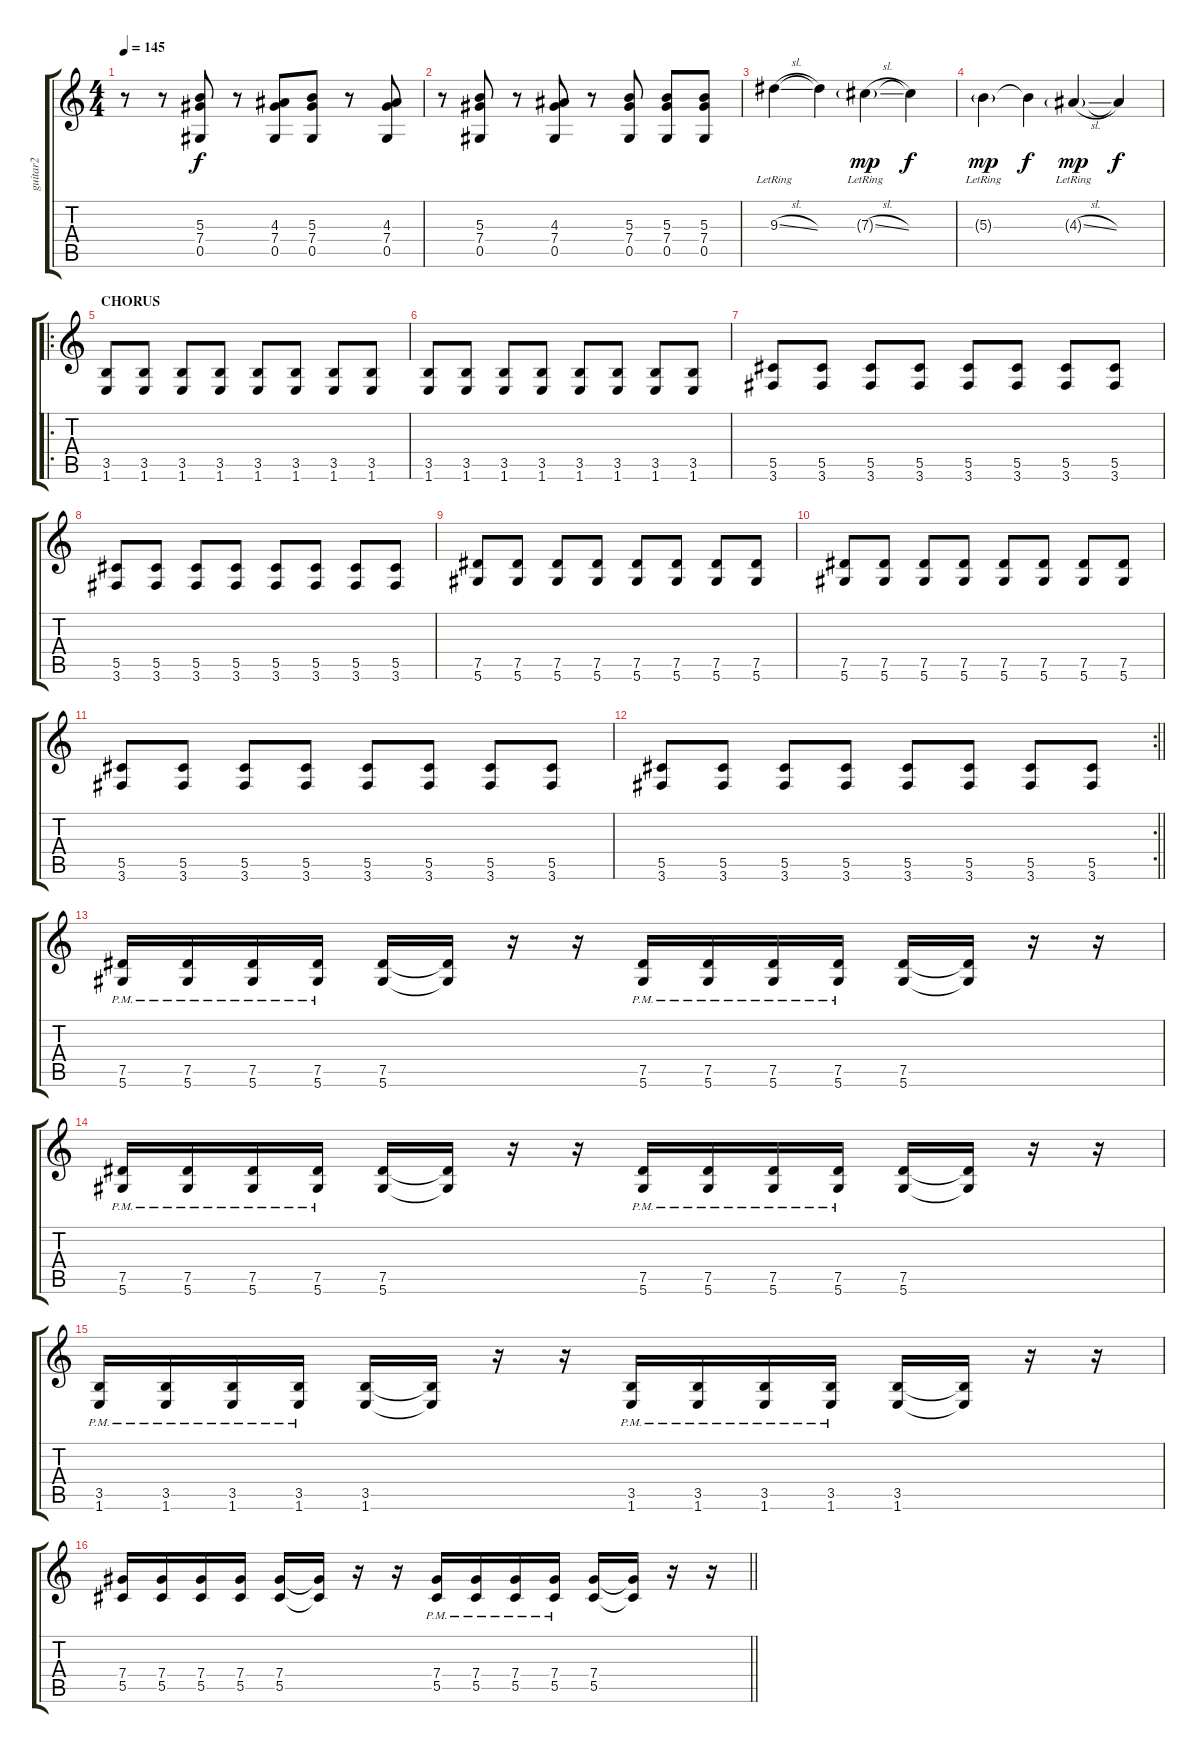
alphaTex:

\track ("guitar2" "guitar2") {instrument overdrivenguitar}
\staff {score tabs}
\tuning (Eb4 Bb3 Gb3 Db3 Ab2 Eb2) {hide}
\ts (4 4)
\tempo 145
\clef g2
\ks c
r.8{dy f} r.8 (5.3 7.4 0.5).8 r.8 (4.3 7.4 0.5).8 (5.3 7.4 0.5).8 r.8 (4.3 7.4 0.5).8 |
r.8 (5.3 7.4 0.5).8 r.8 (4.3 7.4 0.5).8 r.8 (5.3 7.4 0.5).8 (5.3 7.4 0.5).8 (5.3 7.4 0.5).8 |
9.3{sl lr}.4 9.3{t}.4 7.3{sl g lr}.4{dy mp} 7.3{t}.4{dy f} |
5.3{g lr}.4{dy mp} 5.3{t}.4{dy f} 4.3{sl g lr}.4{dy mp} 4.3{t}.4{dy f} |
\ro
\section ("" "CHORUS")
(3.5 1.6).8 (3.5 1.6).8 (3.5 1.6).8 (3.5 1.6).8 (3.5 1.6).8 (3.5 1.6).8 (3.5 1.6).8 (3.5 1.6).8 |
(3.5 1.6).8 (3.5 1.6).8 (3.5 1.6).8 (3.5 1.6).8 (3.5 1.6).8 (3.5 1.6).8 (3.5 1.6).8 (3.5 1.6).8 |
(5.5 3.6).8 (5.5 3.6).8 (5.5 3.6).8 (5.5 3.6).8 (5.5 3.6).8 (5.5 3.6).8 (5.5 3.6).8 (5.5 3.6).8 |
(5.5 3.6).8 (5.5 3.6).8 (5.5 3.6).8 (5.5 3.6).8 (5.5 3.6).8 (5.5 3.6).8 (5.5 3.6).8 (5.5 3.6).8 |
(7.5 5.6).8 (7.5 5.6).8 (7.5 5.6).8 (7.5 5.6).8 (7.5 5.6).8 (7.5 5.6).8 (7.5 5.6).8 (7.5 5.6).8 |
(7.5 5.6).8 (7.5 5.6).8 (7.5 5.6).8 (7.5 5.6).8 (7.5 5.6).8 (7.5 5.6).8 (7.5 5.6).8 (7.5 5.6).8 |
(5.5 3.6).8 (5.5 3.6).8 (5.5 3.6).8 (5.5 3.6).8 (5.5 3.6).8 (5.5 3.6).8 (5.5 3.6).8 (5.5 3.6).8 |
\rc 2
\barLineRight lightlight
(5.5 3.6).8 (5.5 3.6).8 (5.5 3.6).8 (5.5 3.6).8 (5.5 3.6).8 (5.5 3.6).8 (5.5 3.6).8 (5.5 3.6).8 |
(7.5 5.6{pm}).16 (7.5 5.6{pm}).16 (7.5 5.6{pm}).16 (7.5 5.6{pm}).16 (7.5 5.6).16 (7.5{t} 5.6{t}).16 r.16 r.16 (7.5{pm} 5.6).16 (7.5{pm} 5.6).16 (7.5{pm} 5.6).16 (7.5{pm} 5.6).16 (7.5 5.6).16 (7.5{t} 5.6{t}).16 r.16 r.16 |
(7.5 5.6{pm}).16 (7.5 5.6{pm}).16 (7.5 5.6{pm}).16 (7.5 5.6{pm}).16 (7.5 5.6).16 (7.5{t} 5.6{t}).16 r.16 r.16 (7.5{pm} 5.6).16 (7.5{pm} 5.6).16 (7.5{pm} 5.6).16 (7.5{pm} 5.6).16 (7.5 5.6).16 (7.5{t} 5.6{t}).16 r.16 r.16 |
(3.5 1.6{pm}).16 (3.5 1.6{pm}).16 (3.5 1.6{pm}).16 (3.5 1.6{pm}).16 (3.5 1.6).16 (3.5{t} 1.6{t}).16 r.16 r.16 (3.5{pm} 1.6).16 (3.5{pm} 1.6).16 (3.5{pm} 1.6).16 (3.5{pm} 1.6).16 (3.5 1.6).16 (3.5{t} 1.6{t}).16 r.16 r.16 |
\barLineRight lightlight
(7.4 5.5).16 (7.4 5.5).16 (7.4 5.5).16 (7.4 5.5).16 (7.4 5.5).16 (7.4{t} 5.5{t}).16 r.16 r.16 (7.4 5.5{pm}).16 (7.4 5.5{pm}).16 (7.4 5.5{pm}).16 (7.4 5.5{pm}).16 (7.4 5.5).16 (7.4{t} 5.5{t}).16 r.16 r.16
